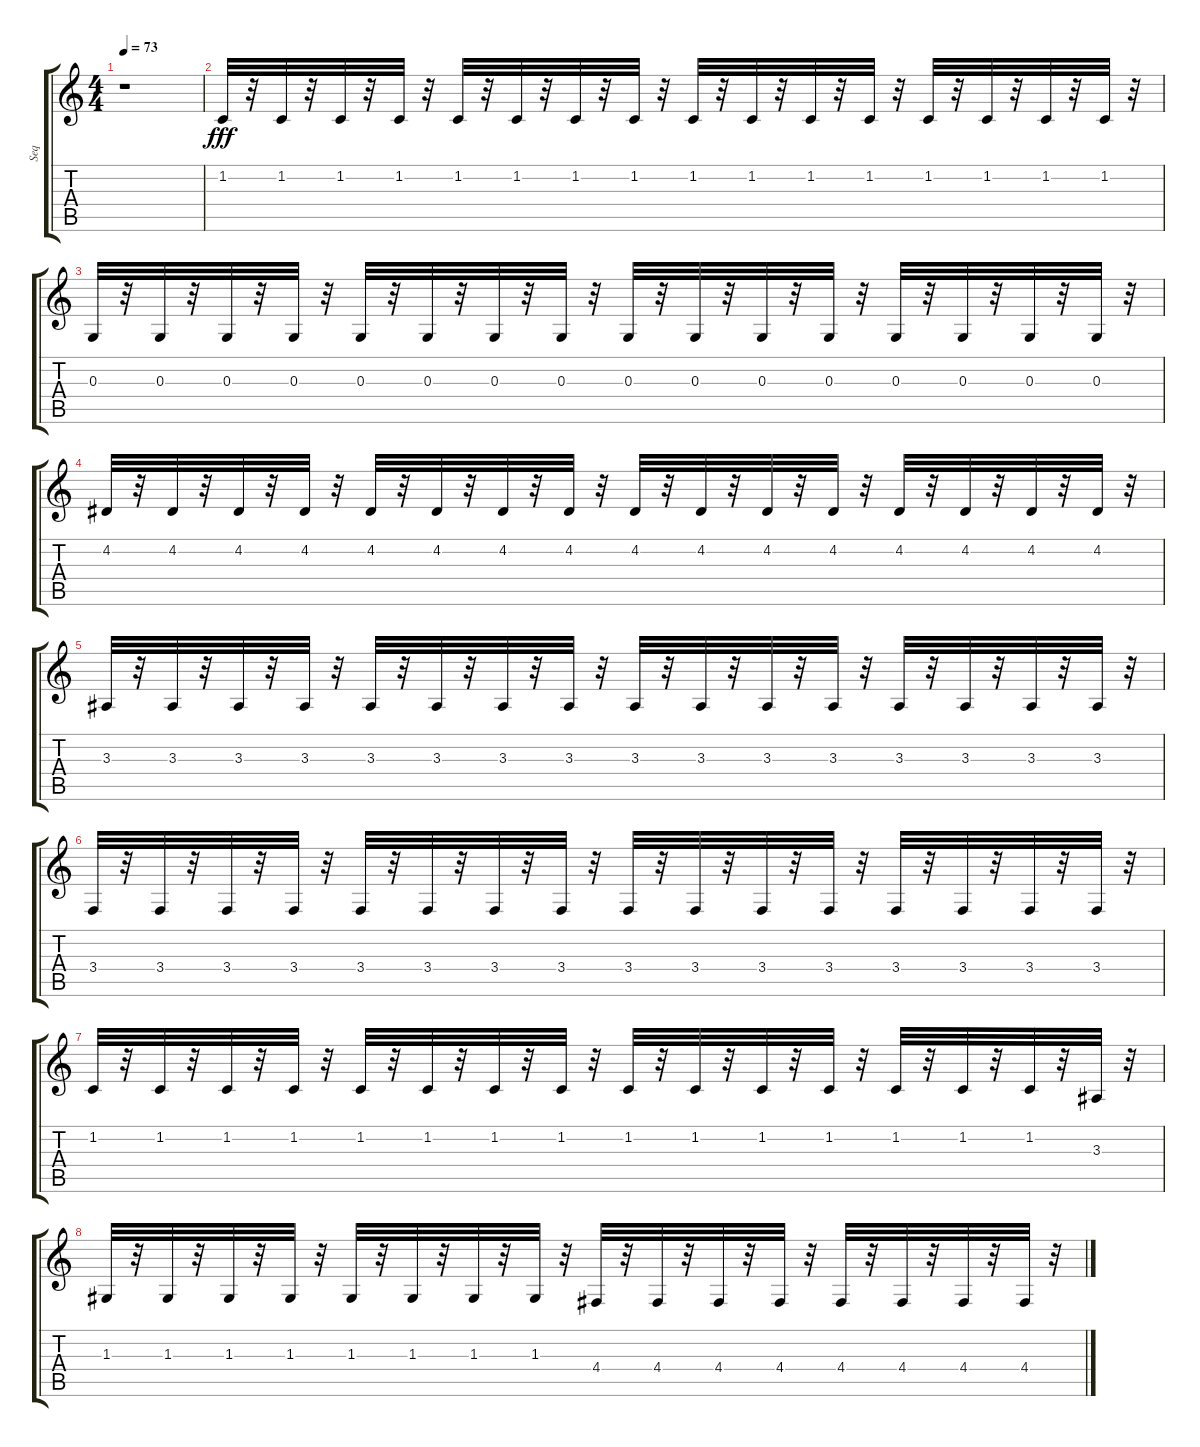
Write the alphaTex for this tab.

\track ("Seq" "Seq") {instrument percussiveorgan}
\staff {score tabs}
\tuning (E4 B3 G3 D3 A2 E2) {hide}
\ts (4 4)
\tempo 73
\clef g2
\ks c
r.1{dy fff instrument percussiveorgan} |
1.2.32 r.32 1.2.32 r.32 1.2.32 r.32 1.2.32 r.32 1.2.32 r.32 1.2.32 r.32 1.2.32 r.32 1.2.32 r.32 1.2.32 r.32 1.2.32 r.32 1.2.32 r.32 1.2.32 r.32 1.2.32 r.32 1.2.32 r.32 1.2.32 r.32 1.2.32 r.32 |
0.3.32 r.32 0.3.32 r.32 0.3.32 r.32 0.3.32 r.32 0.3.32 r.32 0.3.32 r.32 0.3.32 r.32 0.3.32 r.32 0.3.32 r.32 0.3.32 r.32 0.3.32 r.32 0.3.32 r.32 0.3.32 r.32 0.3.32 r.32 0.3.32 r.32 0.3.32 r.32 |
4.2.32 r.32 4.2.32 r.32 4.2.32 r.32 4.2.32 r.32 4.2.32 r.32 4.2.32 r.32 4.2.32 r.32 4.2.32 r.32 4.2.32 r.32 4.2.32 r.32 4.2.32 r.32 4.2.32 r.32 4.2.32 r.32 4.2.32 r.32 4.2.32 r.32 4.2.32 r.32 |
3.3.32 r.32 3.3.32 r.32 3.3.32 r.32 3.3.32 r.32 3.3.32 r.32 3.3.32 r.32 3.3.32 r.32 3.3.32 r.32 3.3.32 r.32 3.3.32 r.32 3.3.32 r.32 3.3.32 r.32 3.3.32 r.32 3.3.32 r.32 3.3.32 r.32 3.3.32 r.32 |
3.4.32 r.32 3.4.32 r.32 3.4.32 r.32 3.4.32 r.32 3.4.32 r.32 3.4.32 r.32 3.4.32 r.32 3.4.32 r.32 3.4.32 r.32 3.4.32 r.32 3.4.32 r.32 3.4.32 r.32 3.4.32 r.32 3.4.32 r.32 3.4.32 r.32 3.4.32 r.32 |
1.2.32 r.32 1.2.32 r.32 1.2.32 r.32 1.2.32 r.32 1.2.32 r.32 1.2.32 r.32 1.2.32 r.32 1.2.32 r.32 1.2.32 r.32 1.2.32 r.32 1.2.32 r.32 1.2.32 r.32 1.2.32 r.32 1.2.32 r.32 1.2.32 r.32 3.3.32 r.32 |
1.3.32 r.32 1.3.32 r.32 1.3.32 r.32 1.3.32 r.32 1.3.32 r.32 1.3.32 r.32 1.3.32 r.32 1.3.32 r.32 4.4.32 r.32 4.4.32 r.32 4.4.32 r.32 4.4.32 r.32 4.4.32 r.32 4.4.32 r.32 4.4.32 r.32 4.4.32 r.32
